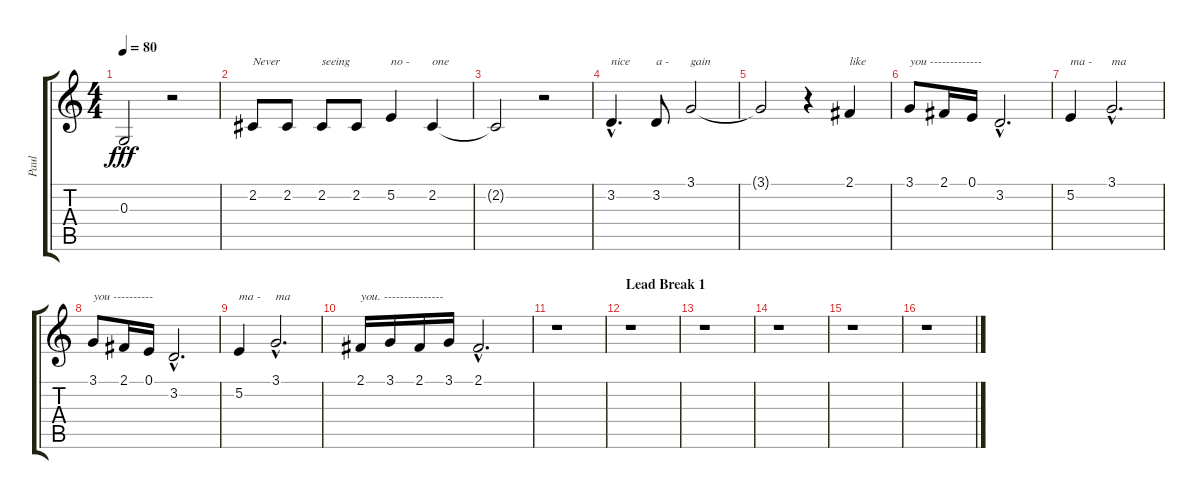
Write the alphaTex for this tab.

\track ("Paul" "Paul") {instrument clarinet}
\staff {score tabs}
\tuning (E4 B3 G3 D3 A2 E2) {hide}
\ts (4 4)
\tempo 80
\clef g2
\ks c
0.3{t}.2{dy fff} r.2 |
2.2.8{txt "Never"} 2.2.8 2.2.8{txt "seeing"} 2.2.8 5.2.4{txt "no -"} 2.2.4{txt "one"} |
2.2{t}.2 r.2 |
3.2{hac}.4{d txt "nice"} 3.2.8{txt "a -"} 3.1.2{txt "gain"} |
3.1{t}.2 r.4 2.1.4{txt "like"} |
3.1.8{txt "you -------------"} 2.1.16 0.1.16 3.2{hac}.2{d} |
5.2.4{txt "ma -"} 3.1{hac}.2{d txt "ma"} |
3.1.8{txt "you ----------"} 2.1.16 0.1.16 3.2{hac}.2{d} |
5.2.4{txt "ma -"} 3.1{hac}.2{d txt "ma"} |
2.1.16{txt "you. ---------------"} 3.1.16 2.1.16 3.1.16 2.1{hac}.2{d} |
r.1 |
\section ("" "Lead Break 1")
r.1 |
r.1 |
r.1 |
r.1 |
r.1
